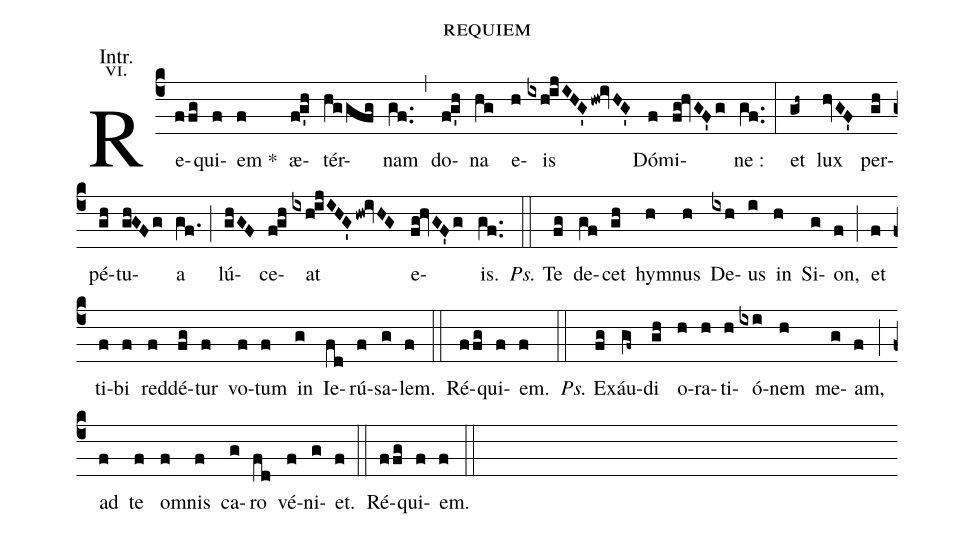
name:requiem;
mode: 6;
annotation: Intr.;
annotation: \textsc{vi}.;
%%
(c4) Re-(ffg)qui(f)em *(f) æ(f!g'h)tér(hggfg)nam(gf..) (,) do-(f!g'h)na(hg)
%(z)
 e(h)is(ixhijIHG'hw!ivHG') Dó(f)mi(fg!hvGF'g)ne :(gf..) (:)
et(gh~) lux(hvGF')
%(z)
 per(gh)pé(gh)tu(gh!GFg)a(gf.) (;) lú(ghGF)ce(fgh)at(ixhijIHG'hw!ivHG) e(fg!hvGF'g)()is.(gf..) (::)

<i>Ps.</i> Te(fg) de(gf)cet(gh) hy(h)mnus(h) De(ixh)us(i) in(h) Si(g)on,(f) (;)
et(f) ti(f)bi(f) red(f)dé(fg)tur(f) vo(f)tum(f) in(g) Ie(fd)rú(f)sa(g)lem.(f) (::)
Ré-(ffg)qui(f)em.(f) (::)
<i>Ps.</i> Ex(fg)áu(gf~)di(gh) o(h)ra(h)ti(h)ó(ixi)nem(h) me(g)am,(f) (;)
ad(f) te(f) o(f)mnis(f) ca(g)ro(fd) vé(f)ni(g)et.(f) (::)
Ré-(ffg)qui(f)em.(f) (::)
